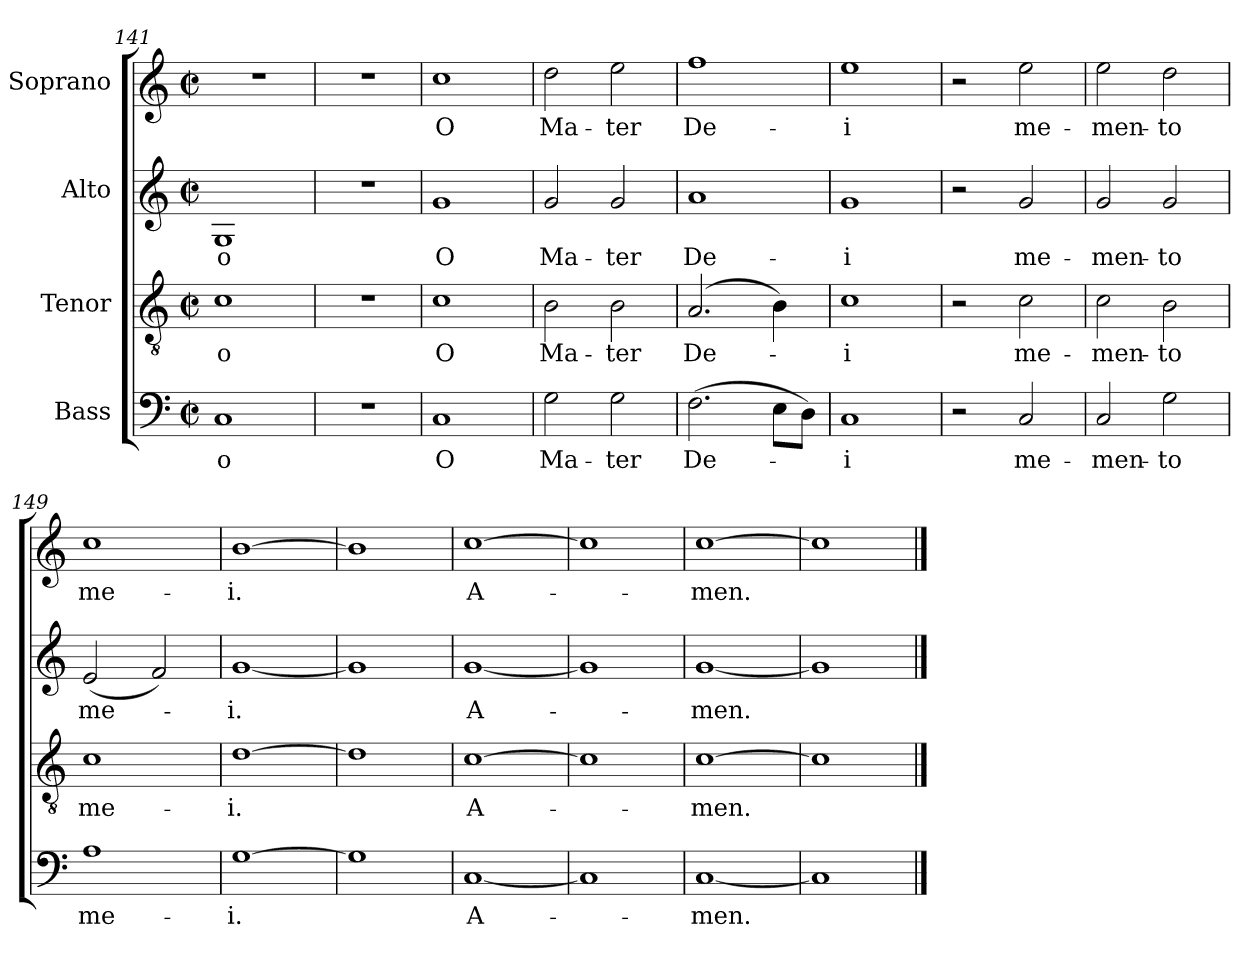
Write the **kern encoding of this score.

**kern	**text	**kern	**text	**kern	**text	**kern	**text
*part4	*part4	*part3	*part3	*part2	*part2	*part1	*part1
*staff4	*staff4	*staff3	*staff3	*staff2	*staff2	*staff1	*staff1
*I"Bass	*	*I"Tenor	*	*I"Alto	*	*I"Soprano	*
!!LO:LB:g=z
*clefF4	*	*clefGv2	*	*clefG2	*	*clefG2	*
*k[]	*	*k[]	*	*k[]	*	*k[]	*
*C:	*	*C:	*	*C:	*	*C:	*
*M2/2	*	*M2/2	*	*M2/2	*	*M2/2	*
*met(c|)	*	*met(c|)	*	*met(c|)	*	*met(c|)	*
=141	=141	=141	=141	=141	=141	=141	=141
1C	-o	1c	-o	1G	-o	1r	.
=142	=142	=142	=142	=142	=142	=142	=142
1r	.	1r	.	1r	.	1r	.
=143	=143	=143	=143	=143	=143	=143	=143
1C	O	1c	O	1g	O	1cc	O
=144	=144	=144	=144	=144	=144	=144	=144
2G\	Ma-	2B\	Ma-	2g/	Ma-	2dd\	Ma-
2G\	-ter	2B\	-ter	2g/	-ter	2ee\	-ter
=145	=145	=145	=145	=145	=145	=145	=145
(2.F\	De-	(2.A/	De-	1a	De-	1ff	De-
8E\L	.	4B\)	.	.	.	.	.
8D\J)	.	.	.	.	.	.	.
=146	=146	=146	=146	=146	=146	=146	=146
1C	-i	1c	-i	1g	-i	1ee	-i
=147	=147	=147	=147	=147	=147	=147	=147
2r	.	2r	.	2r	.	2r	.
2C/	me-	2c\	me-	2g/	me-	2ee\	me-
!!LO:LB:g=z
=148	=148	=148	=148	=148	=148	=148	=148
2C/	-men-	2c\	-men-	2g/	-men-	2ee\	-men-
2G\	-to	2B\	-to	2g/	-to	2dd\	-to
=149	=149	=149	=149	=149	=149	=149	=149
1A	me-	1c	me-	(2e/	me-	1cc	me-
.	.	.	.	2f/)	.	.	.
=150	=150	=150	=150	=150	=150	=150	=150
[1G	-i.	[1d	-i.	[1g	-i.	[1b	-i.
=151	=151	=151	=151	=151	=151	=151	=151
1G]	.	1d]	.	1g]	.	1b]	.
=152	=152	=152	=152	=152	=152	=152	=152
[1C	A-	[1c	A-	[1g	A-	[1cc	A-
=153	=153	=153	=153	=153	=153	=153	=153
1C]	.	1c]	.	1g]	.	1cc]	.
=154	=154	=154	=154	=154	=154	=154	=154
[1C	-men.	[1c	-men.	[1g	-men.	[1cc	-men.
=155	=155	=155	=155	=155	=155	=155	=155
1C]	.	1c]	.	1g]	.	1cc]	.
==	==	==	==	==	==	==	==
*-	*-	*-	*-	*-	*-	*-	*-
